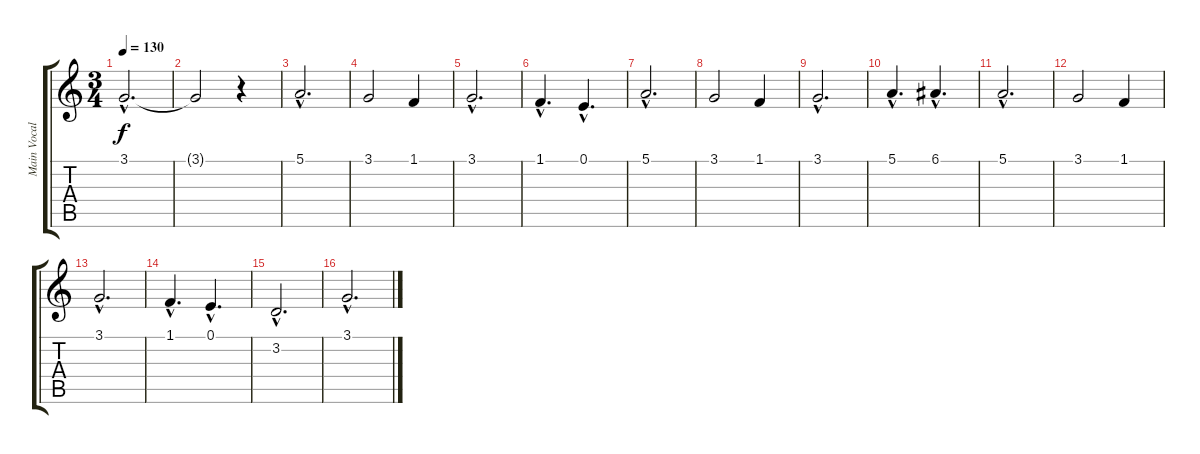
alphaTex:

\track ("Main Vocal " "Main Vocal") {instrument violin}
\staff {score tabs}
\tuning (E4 B3 G3 D3 A2 E2) {hide}
\ts (3 4)
\tempo 130
\clef g2
\ks c
3.1{hac t}.2{d dy f} |
3.1{t}.2 r.4 |
5.1{hac}.2{d} |
3.1.2 1.1.4 |
3.1{hac}.2{d} |
1.1{hac}.4{d} 0.1{hac}.4{d} |
5.1{hac}.2{d} |
3.1.2 1.1.4 |
3.1{hac}.2{d} |
5.1{hac}.4{d} 6.1{hac}.4{d} |
5.1{hac}.2{d} |
3.1.2 1.1.4 |
3.1{hac}.2{d} |
1.1{hac}.4{d} 0.1{hac}.4{d} |
3.2{hac}.2{d} |
3.1{hac}.2{d}
